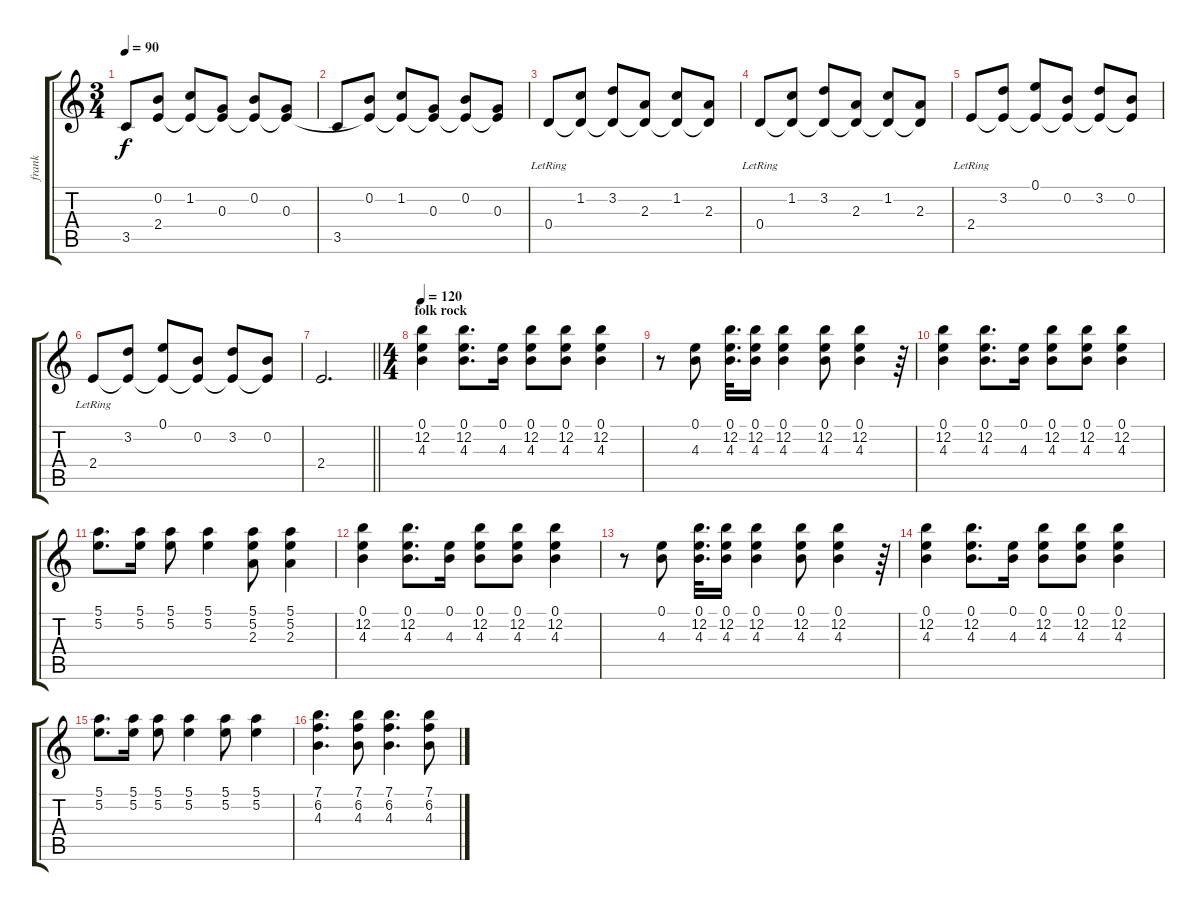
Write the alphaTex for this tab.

\track ("frank" "frank") {instrument acousticguitarnylon}
\staff {score tabs}
\tuning (E4 B3 G3 D3 A2 E2) {hide}
\ts (3 4)
\tempo 90
\clef g2
\ks c
3.5.8{dy f} (0.2 2.4{t}).8 (1.2 2.4{t}).8 (0.3 2.4{t}).8 (0.2 2.4{t}).8 (0.3 2.4{t}).8 |
3.5.8 (0.2 2.4{t}).8 (1.2 2.4{t}).8 (0.3 2.4{t}).8 (0.2 2.4{t}).8 (0.3 2.4{t}).8 |
0.4{lr}.8 (1.2 0.4{t}).8 (3.2 0.4{t}).8 (2.3 0.4{t}).8 (1.2 0.4{t}).8 (2.3 0.4{t}).8 |
0.4{lr}.8 (1.2 0.4{t}).8 (3.2 0.4{t}).8 (2.3 0.4{t}).8 (1.2 0.4{t}).8 (2.3 0.4{t}).8 |
2.4{lr}.8 (3.2 2.4{t}).8 (0.1 2.4{t}).8 (0.2 2.4{t}).8 (3.2 2.4{t}).8 (0.2 2.4{t}).8 |
2.4{lr}.8 (3.2 2.4{t}).8 (0.1 2.4{t}).8 (0.2 2.4{t}).8 (3.2 2.4{t}).8 (0.2 2.4{t}).8 |
\barLineRight lightlight
2.4.2{d} |
\ts (4 4)
\section ("" "folk rock")
\tempo 120
(0.1 12.2 4.3).4 (0.1 12.2 4.3).8{d} (0.1 4.3).16 (0.1 12.2 4.3).8 (0.1 12.2 4.3).8 (0.1 12.2 4.3).4 |
r.8 (0.1 4.3).8 (0.1 12.2 4.3).32{d} (0.1 12.2 4.3).16 (0.1 12.2 4.3).4 (0.1 12.2 4.3).8 (0.1 12.2 4.3).4 r.64 |
(0.1 12.2 4.3).4 (0.1 12.2 4.3).8{d} (0.1 4.3).16 (0.1 12.2 4.3).8 (0.1 12.2 4.3).8 (0.1 12.2 4.3).4 |
(5.1 5.2).8{d} (5.1 5.2).16 (5.1 5.2).8 (5.1 5.2).4 (5.1 5.2 2.3).8 (5.1 5.2 2.3).4 |
(0.1 12.2 4.3).4 (0.1 12.2 4.3).8{d} (0.1 4.3).16 (0.1 12.2 4.3).8 (0.1 12.2 4.3).8 (0.1 12.2 4.3).4 |
r.8 (0.1 4.3).8 (0.1 12.2 4.3).32{d} (0.1 12.2 4.3).16 (0.1 12.2 4.3).4 (0.1 12.2 4.3).8 (0.1 12.2 4.3).4 r.64 |
(0.1 12.2 4.3).4 (0.1 12.2 4.3).8{d} (0.1 4.3).16 (0.1 12.2 4.3).8 (0.1 12.2 4.3).8 (0.1 12.2 4.3).4 |
(5.1 5.2).8{d} (5.1 5.2).16 (5.1 5.2).8 (5.1 5.2).4 (5.1 5.2).8 (5.1 5.2).4 |
(7.1 6.2 4.3).4{d} (7.1 6.2 4.3).8 (7.1 6.2 4.3).4{d} (7.1 6.2 4.3).8
